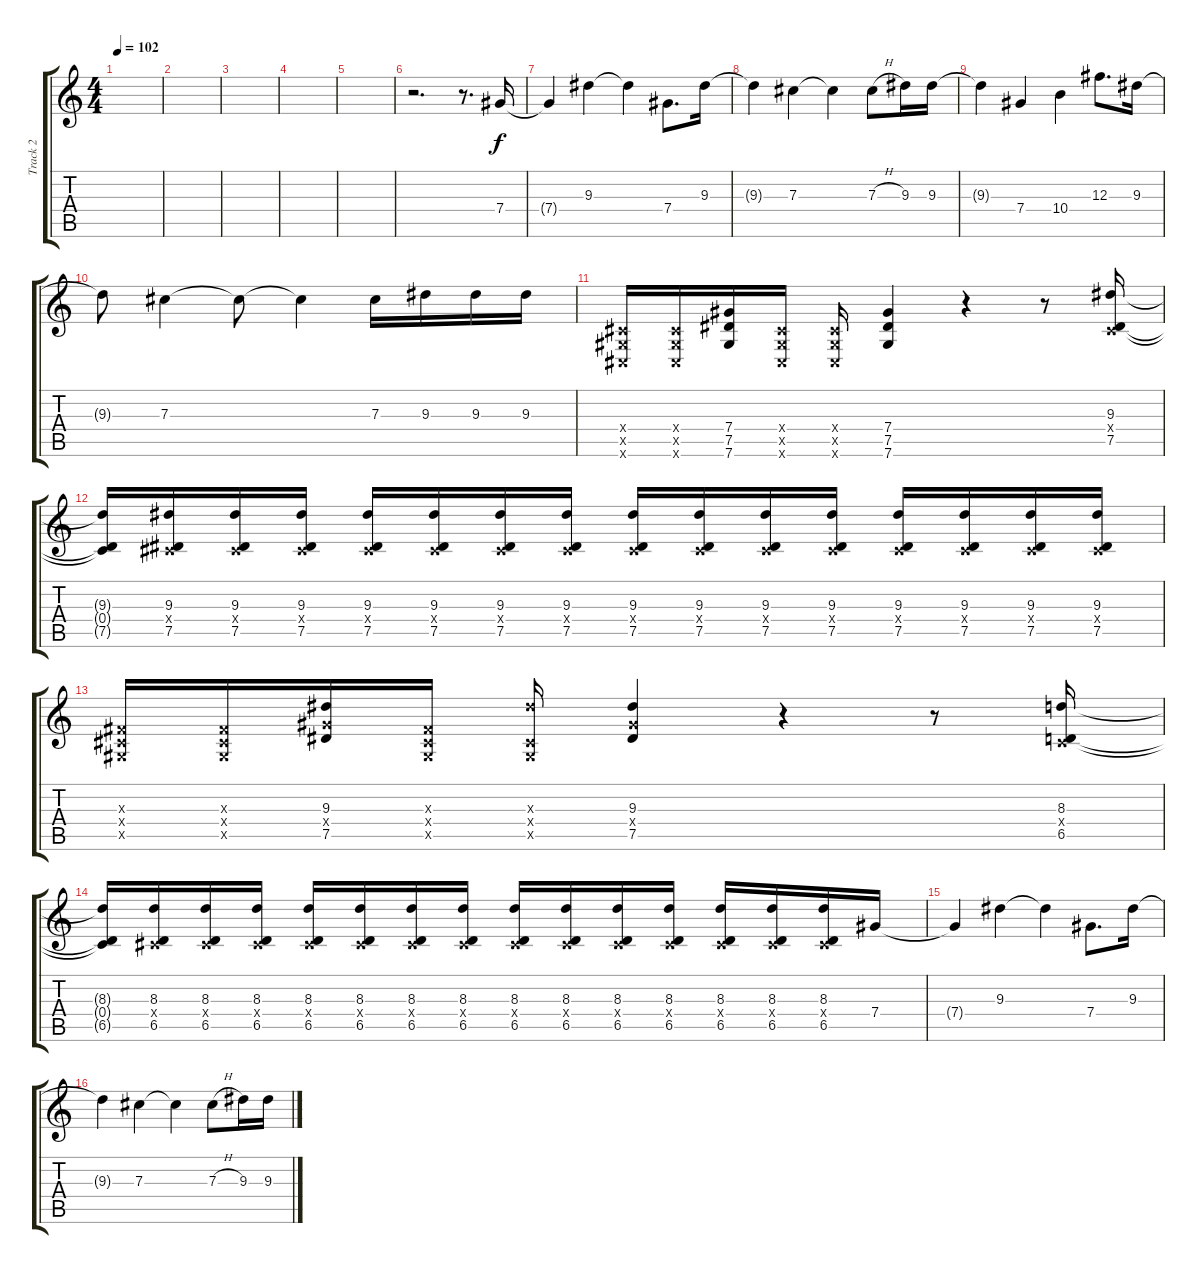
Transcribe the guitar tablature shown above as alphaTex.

\track ("Track 2" "Track 2") {instrument overdrivenguitar}
\staff {score tabs}
\tuning (Eb4 Bb3 Gb3 Db3 Ab2 Db2) {hide}
\ts (4 4)
\tempo 102
\clef g2
\ks c
|
|
|
|
|
r.2{d} r.8{d} 7.4.16 |
7.4{t}.4 9.3.4 9.3{t}.4 7.4.8{d} 9.3.16 |
9.3{t}.4 7.3.4 7.3{t}.4 7.3{h}.8 9.3.16 9.3.16 |
9.3{t}.4 7.4.4 10.4.4 12.3.8{d} 9.3.16 |
9.3{t}.8 7.3.4 7.3{t}.8 7.3{t}.4 7.3.16 9.3.16 9.3.16 9.3.16 |
(0.4{x} 0.5{x} 0.6{x}).16 (0.4{x} 0.5{x} 0.6{x}).16 (7.4 7.5 7.6).16 (0.4{x} 0.5{x} 0.6{x}).16 (0.4{x} 0.5{x} 0.6{x}).16 (7.4 7.5 7.6).4 r.4 r.8 (9.3 0.4{x} 7.5).16 |
(9.3{t} 0.4{t} 7.5{t}).16 (9.3 0.4{x} 7.5).16 (9.3 0.4{x} 7.5).16 (9.3 0.4{x} 7.5).16 (9.3 0.4{x} 7.5).16 (9.3 0.4{x} 7.5).16 (9.3 0.4{x} 7.5).16 (9.3 0.4{x} 7.5).16 (9.3 0.4{x} 7.5).16 (9.3 0.4{x} 7.5).16 (9.3 0.4{x} 7.5).16 (9.3 0.4{x} 7.5).16 (9.3 0.4{x} 7.5).16 (9.3 0.4{x} 7.5).16 (9.3 0.4{x} 7.5).16 (9.3 0.4{x} 7.5).16 |
(0.3{x} 0.4{x} 0.5{x}).16 (0.3{x} 0.4{x} 0.5{x}).16 (9.3 7.4{x} 7.5).16 (0.3{x} 0.4{x} 0.5{x}).16 (9.3{x} 0.4{x} 0.5{x}).16 (9.3 7.4{x} 7.5).4 r.4 r.8 (8.3 0.4{x} 6.5).16 |
(8.3{t} 0.4{t} 6.5{t}).16 (8.3 0.4{x} 6.5).16 (8.3 0.4{x} 6.5).16 (8.3 0.4{x} 6.5).16 (8.3 0.4{x} 6.5).16 (8.3 0.4{x} 6.5).16 (8.3 0.4{x} 6.5).16 (8.3 0.4{x} 6.5).16 (8.3 0.4{x} 6.5).16 (8.3 0.4{x} 6.5).16 (8.3 0.4{x} 6.5).16 (8.3 0.4{x} 6.5).16 (8.3 0.4{x} 6.5).16 (8.3 0.4{x} 6.5).16 (8.3 0.4{x} 6.5).16 7.4.16 |
7.4{t}.4 9.3.4 9.3{t}.4 7.4.8{d} 9.3.16 |
9.3{t}.4 7.3.4 7.3{t}.4 7.3{h}.8 9.3.16 9.3.16
